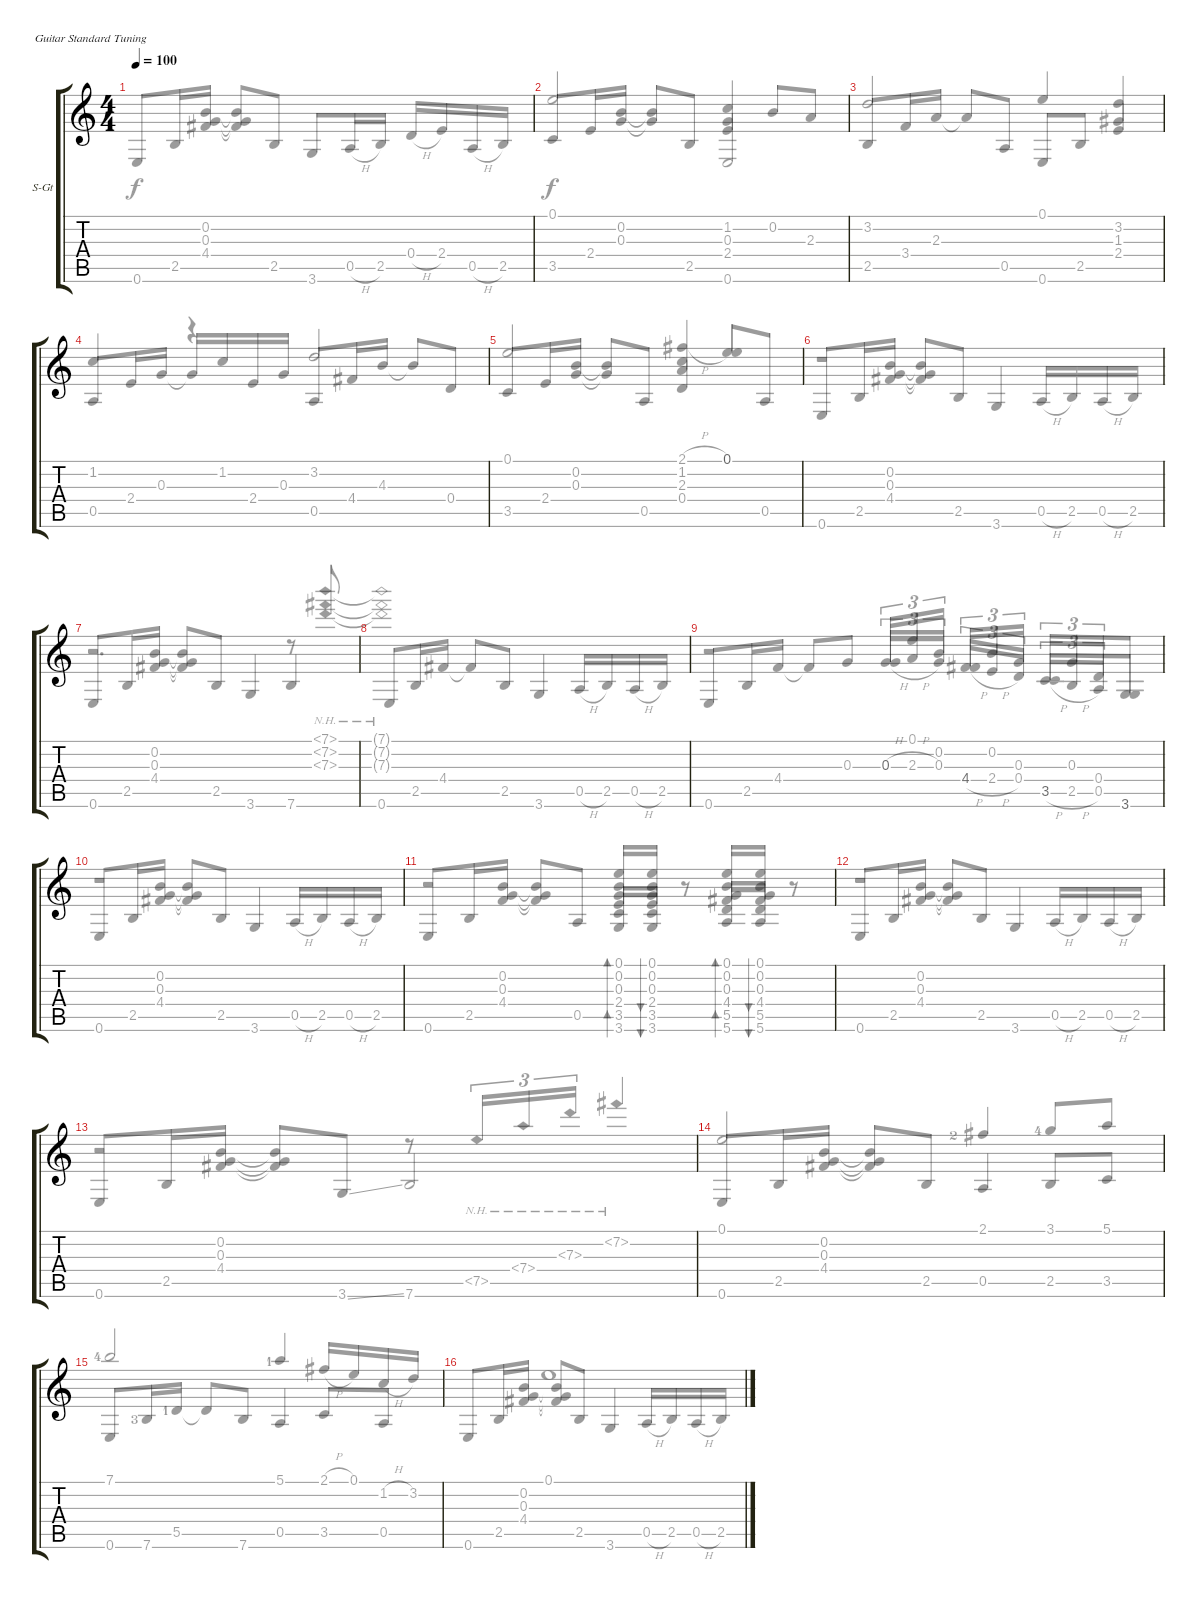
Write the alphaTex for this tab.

\defaultSystemsLayout 4
\bracketExtendMode groupsimilarinstruments
\firstSystemTrackNameOrientation horizontal
\otherSystemsTrackNameOrientation horizontal
\track ("Steel Guitar" "S-Gt") {instrument acousticguitarsteel}
\staff {score tabs}
\tuning (E4 B3 G3 D3 A2 E2)
\voice
\ts (4 4)
\tempo 100
\clef g2
\ks c
|
|
|
|
|
|
\scale
0.552923 |
\scale
0.44703 |
\scale
0.582502 |
\scale
0.417824 |
\scale
0.563695 |
\scale
0.436332 |
\scale
0.600074 |
\scale
0.399915 |
\scale
0.560444 |
\scale
0.440022
\voice
\clef g2
\ottava regular
\simile none
\ks c
|
0.1.2{beam invert} (1.2 0.3 2.4).4{beam invert} 0.2.8{beam invert} 2.3.8 |
3.2.2{beam invert} 0.1.4{beam invert} (3.2 1.3).4{beam invert} |
1.2.4{beam invert} r.4{beam invert} 3.2.2{beam invert} |
0.1.2{beam invert} (2.3 1.2 2.1{h}).4{beam invert} 0.1.4{beam invert} |
r.1 |
\scale
0.552923 r.2{d beam invert} r.8{beam invert} (7.1{nh} 7.2{nh} 7.3{nh}).8{beam invert} |
\scale
0.44703 (7.3{nh t} 7.2{nh t} 7.1{nh t}).1 |
\scale
0.582502 r.2 0.3.16{tu (3 2) beam invert} 0.1.16{tu (3 2)} 0.2.16{tu (3 2)} 4.4.16{tu (3 2) beam invert} 0.2.16{tu (3 2)} 0.3.16{tu (3 2)} 3.5.16{tu (3 2) beam invert beam merge} 0.3.16{tu (3 2) beam merge} 0.4.16{tu (3 2) beam merge} 3.6.8 |
\scale
0.417824 r.1 |
\scale
0.563695 r.2 (2.4 0.3 0.2 0.1).16{bd 30 beam invert} (0.1 0.2 0.3 2.4).16{bu 30} r.8{beam invert} (4.4 0.3 0.2 0.1).16{bd 30 beam invert} (0.1 0.2 0.3 4.4).16{bu 30} r.8 |
\scale
0.436332 r.1 |
\scale
0.600074 r.2 r.8 7.5{nh}.16{tu (3 2) beam invert} 7.4{nh}.16{tu (3 2)} 7.3{nh}.16{tu (3 2)} 7.2{nh}.4{beam invert} |
\scale
0.399915 0.1.2{beam invert} 2.1{lf 3}.4{beam invert} 3.1{lf 5}.8{beam invert} 5.1.8 |
\scale
0.560444 7.1{lf 5}.2{beam invert} 5.1{lf 2}.4{beam invert} 2.1{h}.16{beam invert} 0.1.16 1.2{h}.16 3.2.16 |
\scale
0.440022 0.1.1
\voice
\clef g2
\ottava regular
\simile none
\ks c
0.6.8{dy f beam invert} 2.5.16 (4.4 0.3 0.2).16 (0.2{t} 0.3{t} 4.4{t}).8{beam invert} 2.5.8 3.6.8{beam invert} 0.5{h}.16 2.5.16 0.4{h}.16{beam invert} 2.4.16 0.5{h}.16 2.5.16 |
3.5.8{beam invert} 2.4.16 (0.3 0.2).16 (0.2{t} 0.3{t}).8{beam invert} 2.5.8 0.6.2{beam invert} |
2.5.8{beam invert} 3.4.16 2.3.16 2.3{t}.8{beam invert} 0.5.8 0.6.8{beam invert} 2.5.8 2.4.4{beam invert} |
0.5.8{beam invert} 2.4.16 0.3.16 0.3{t}.16{beam invert} 1.2.16 2.4.16 0.3.16 0.5.8{beam invert} 4.4.16 4.3.16 4.3{t}.8{beam invert} 0.4.8 |
3.5.8{beam invert} 2.4.16 (0.3 0.2).16 (0.2{t} 0.3{t}).8{beam invert} 0.5.8 0.4.4{beam invert} 0.1.8{beam invert} 0.5.8 |
0.6.8{beam invert} 2.5.16 (4.4 0.3 0.2).16 (4.4{t} 0.3{t} 0.2{t}).8{beam invert} 2.5.8 3.6.4{beam invert} 0.5{h}.16{beam invert} 2.5.16 0.5{h}.16 2.5.16 |
\scale
0.552923 0.6.8{beam invert} 2.5.16 (4.4 0.3 0.2).16 (4.4{t} 0.3{t} 0.2{t}).8{beam invert} 2.5.8 3.6.4{beam invert} 7.6.4{beam invert} |
\scale
0.44703 0.6.8{beam invert} 2.5.16 4.4.16 4.4{t}.8{beam invert} 2.5.8 3.6.4{beam invert} 0.5{h}.16{beam invert} 2.5.16 0.5{h}.16 2.5.16 |
\scale
0.582502 0.6.8{beam invert} 2.5.16 4.4.16 4.4{t}.8{beam invert} 0.3.8 0.3{h}.16{tu (3 2) beam invert} 2.3{h}.16{tu (3 2)} 0.3.16{tu (3 2)} 4.4{h}.16{tu (3 2) beam invert} 2.4{h}.16{tu (3 2)} 0.4.16{tu (3 2)} 3.5{h}.16{tu (3 2) beam invert beam merge} 2.5{h}.16{tu (3 2) beam merge} 0.5.16{tu (3 2) beam merge} 3.6.8 |
\scale
0.417824 0.6.8{beam invert} 2.5.16 (4.4 0.3 0.2).16 (0.2{t} 0.3{t} 4.4{t}).8{beam invert} 2.5.8 3.6.4{beam invert} 0.5{h}.16{beam invert} 2.5.16 0.5{h}.16 2.5.16 |
\scale
0.563695 0.6.8{beam invert} 2.5.16 (4.4 0.3 0.2).16 (0.2{t} 0.3{t} 4.4{t}).8{beam invert} 0.5.8 (3.5 3.6).16{bd 0 beam invert} (3.5 3.6).16{bu 0} r.8{beam invert} (5.6 5.5).16{bd 0 beam invert} (5.5 5.6).16{bu 0} r.8 |
\scale
0.436332 0.6.8{beam invert} 2.5.16 (4.4 0.3 0.2).16 (0.2{t} 0.3{t} 4.4{t}).8{beam invert} 2.5.8 3.6.4{beam invert} 0.5{h}.16{beam invert} 2.5.16 0.5{h}.16 2.5.16 |
\scale
0.600074 0.6.8{beam invert} 2.5.16 (4.4 0.3 0.2).16 (0.2{t} 0.3{t} 4.4{t}).8{beam invert} 3.6{ss}.8 7.6.2{beam invert} |
\scale
0.399915 0.6.8{beam invert} 2.5.16 (4.4 0.3 0.2).16 (0.2{t} 0.3{t} 4.4{t}).8{beam invert} 2.5.8 0.5.4{beam invert} 2.5.8{beam invert} 3.5.8 |
\scale
0.560444 0.6.8{beam invert} 7.6{lf 4}.16 5.5{lf 2}.16 5.5{t}.8{beam invert} 7.6.8 0.5.4{beam invert} 3.5.8{beam invert} 0.5.8 |
\scale
0.440022 0.6.8{beam invert} 2.5.16 (4.4 0.3 0.2).16 (0.2{t} 0.3{t} 4.4{t}).8{beam invert} 2.5.8 3.6.4{beam invert} 0.5{h}.16{beam invert} 2.5.16 0.5{h}.16 2.5.16
